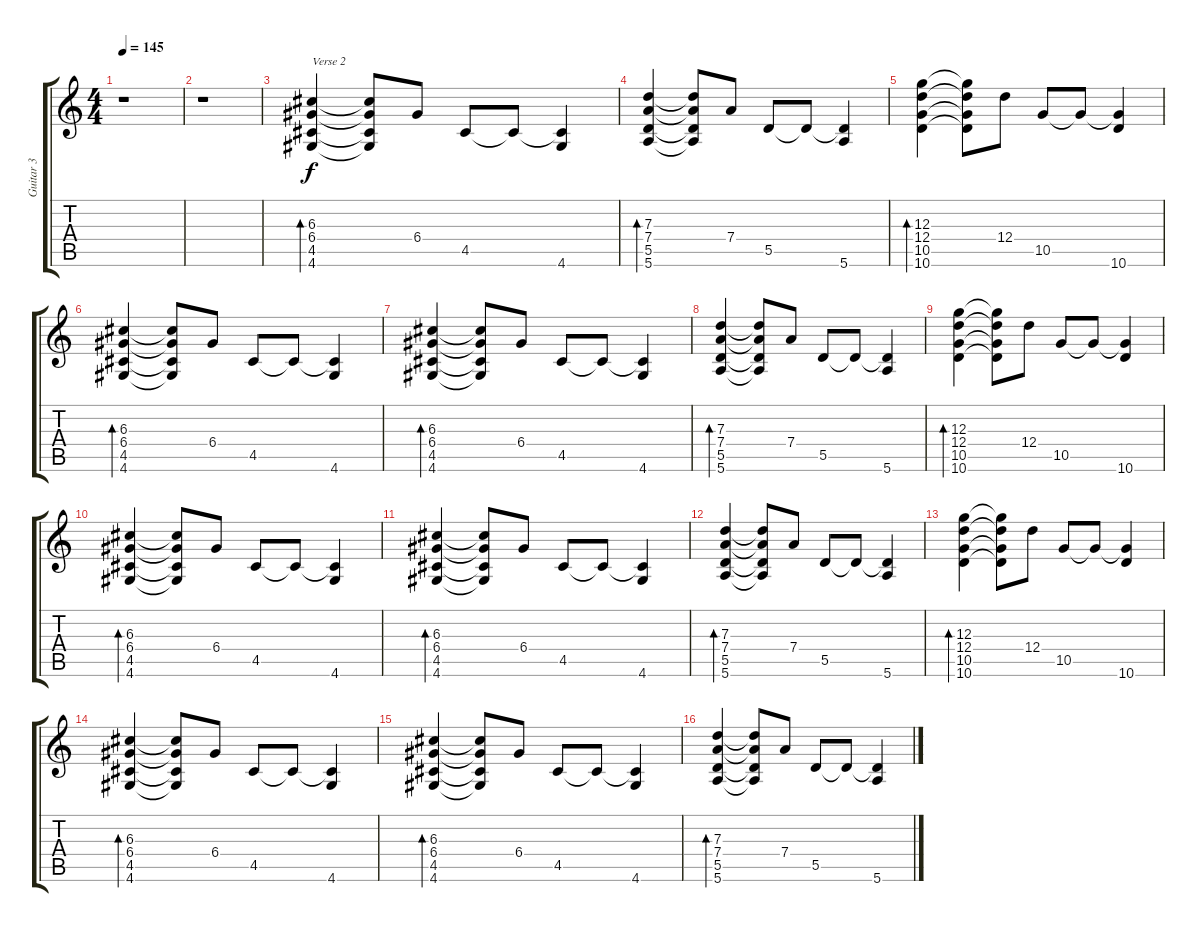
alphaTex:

\track ("Guitar 3" "Guitar 3") {instrument electricguitarclean}
\staff {score tabs}
\tuning (E4 B3 G3 D3 A2 E2) {hide}
\ts (4 4)
\tempo 145
\clef g2
\ks c
r.1{dy f} |
r.1 |
(6.3 6.4 4.5 4.6).4{bd 480 txt "Verse 2"} (6.3{t} 6.4{t} 4.5{t} 4.6{t}).8 6.4.8 4.5.8 4.5{t}.8 (4.5{t} 4.6).4 |
(7.3 7.4 5.5 5.6).4{bd 480} (7.3{t} 7.4{t} 5.5{t} 5.6{t}).8 7.4.8 5.5.8 5.5{t}.8 (5.5{t} 5.6).4 |
(12.3 12.4 10.5 10.6).4{bd 480} (12.3{t} 12.4{t} 10.5{t} 10.6{t}).8 12.4.8 10.5.8 10.5{t}.8 (10.5{t} 10.6).4 |
(6.3 6.4 4.5 4.6).4{bd 480} (6.3{t} 6.4{t} 4.5{t} 4.6{t}).8 6.4.8 4.5.8 4.5{t}.8 (4.5{t} 4.6).4 |
(6.3 6.4 4.5 4.6).4{bd 480} (6.3{t} 6.4{t} 4.5{t} 4.6{t}).8 6.4.8 4.5.8 4.5{t}.8 (4.5{t} 4.6).4 |
(7.3 7.4 5.5 5.6).4{bd 480} (7.3{t} 7.4{t} 5.5{t} 5.6{t}).8 7.4.8 5.5.8 5.5{t}.8 (5.5{t} 5.6).4 |
(12.3 12.4 10.5 10.6).4{bd 480} (12.3{t} 12.4{t} 10.5{t} 10.6{t}).8 12.4.8 10.5.8 10.5{t}.8 (10.5{t} 10.6).4 |
(6.3 6.4 4.5 4.6).4{bd 480} (6.3{t} 6.4{t} 4.5{t} 4.6{t}).8 6.4.8 4.5.8 4.5{t}.8 (4.5{t} 4.6).4 |
(6.3 6.4 4.5 4.6).4{bd 480} (6.3{t} 6.4{t} 4.5{t} 4.6{t}).8 6.4.8 4.5.8 4.5{t}.8 (4.5{t} 4.6).4 |
(7.3 7.4 5.5 5.6).4{bd 480} (7.3{t} 7.4{t} 5.5{t} 5.6{t}).8 7.4.8 5.5.8 5.5{t}.8 (5.5{t} 5.6).4 |
(12.3 12.4 10.5 10.6).4{bd 480} (12.3{t} 12.4{t} 10.5{t} 10.6{t}).8 12.4.8 10.5.8 10.5{t}.8 (10.5{t} 10.6).4 |
(6.3 6.4 4.5 4.6).4{bd 480} (6.3{t} 6.4{t} 4.5{t} 4.6{t}).8 6.4.8 4.5.8 4.5{t}.8 (4.5{t} 4.6).4 |
(6.3 6.4 4.5 4.6).4{bd 480} (6.3{t} 6.4{t} 4.5{t} 4.6{t}).8 6.4.8 4.5.8 4.5{t}.8 (4.5{t} 4.6).4 |
(7.3 7.4 5.5 5.6).4{bd 480} (7.3{t} 7.4{t} 5.5{t} 5.6{t}).8 7.4.8 5.5.8 5.5{t}.8 (5.5{t} 5.6).4
